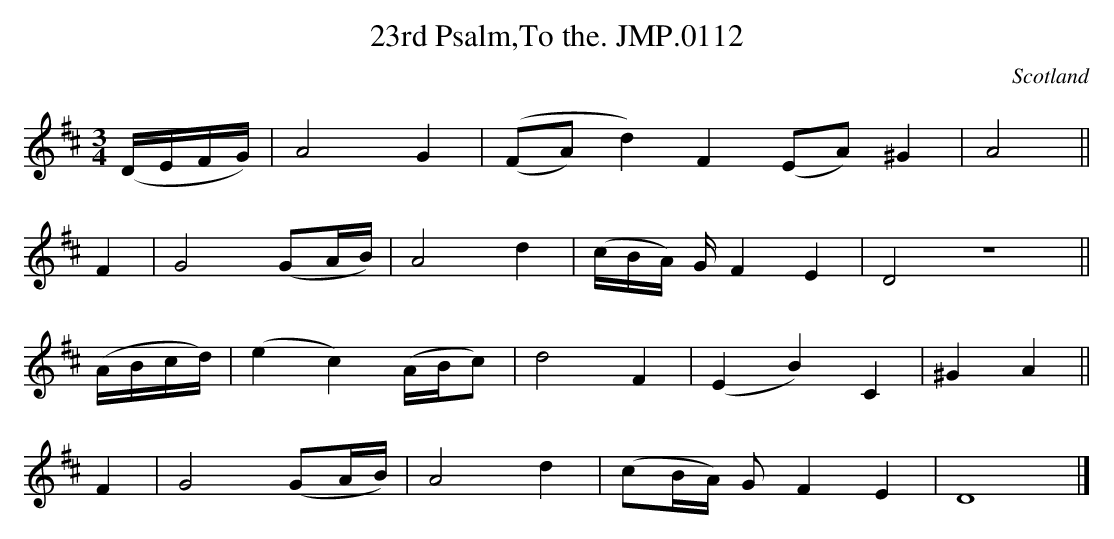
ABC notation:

X:1
T:23rd Psalm,To the. JMP.0112
L:1/4
M:3/4
O:Scotland
K:D major
(D/4E/4F/4G/4) | A2 G | ((F/A/)d) F (E/A/)^G | A2 ||!
F | G2 (G/A/4B/4) | A2 d | (c/4B/4A/4) G/4 FE | D2 Z ||!
(A/4B/4c/4d/4) |  (ec) (A/4B/4c/) | d2 F | (EB) C | ^GA ||!
F | G2 (G/A/4/B/4) |  A2 d | (c/B/4A/4) G/ FE| D4 |]
